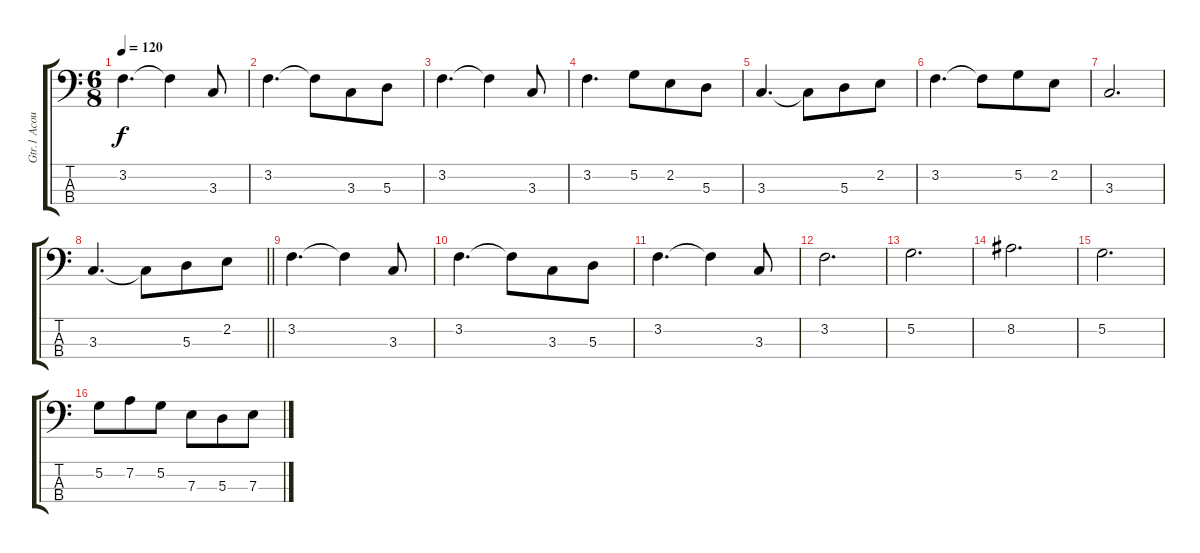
\track ("Gtr.1 Acoustic Bass arr for Electric Gtr" "Gtr.1 Acou") {instrument acousticbass}
\staff {score tabs}
\tuning (G2 D2 A1 E1) {hide}
\ts (6 8)
\tempo 120
\clef f4
\ks c
3.2.4{d dy f} 3.2{t}.4 3.3.8 |
3.2.4{d} 3.2{t}.8 3.3.8 5.3.8 |
3.2.4{d} 3.2{t}.4 3.3.8 |
3.2.4{d} 5.2.8 2.2.8 5.3.8 |
3.3.4{d} 3.3{t}.8 5.3.8 2.2.8 |
3.2.4{d} 3.2{t}.8 5.2.8 2.2.8 |
3.3.2{d} |
\barLineRight lightlight
3.3.4{d} 3.3{t}.8 5.3.8 2.2.8 |
3.2.4{d} 3.2{t}.4 3.3.8 |
3.2.4{d} 3.2{t}.8 3.3.8 5.3.8 |
3.2.4{d} 3.2{t}.4 3.3.8 |
3.2.2{d} |
5.2.2{d} |
8.2.2{d} |
5.2.2{d} |
5.2.8 7.2.8 5.2.8 7.3.8 5.3.8 7.3.8
